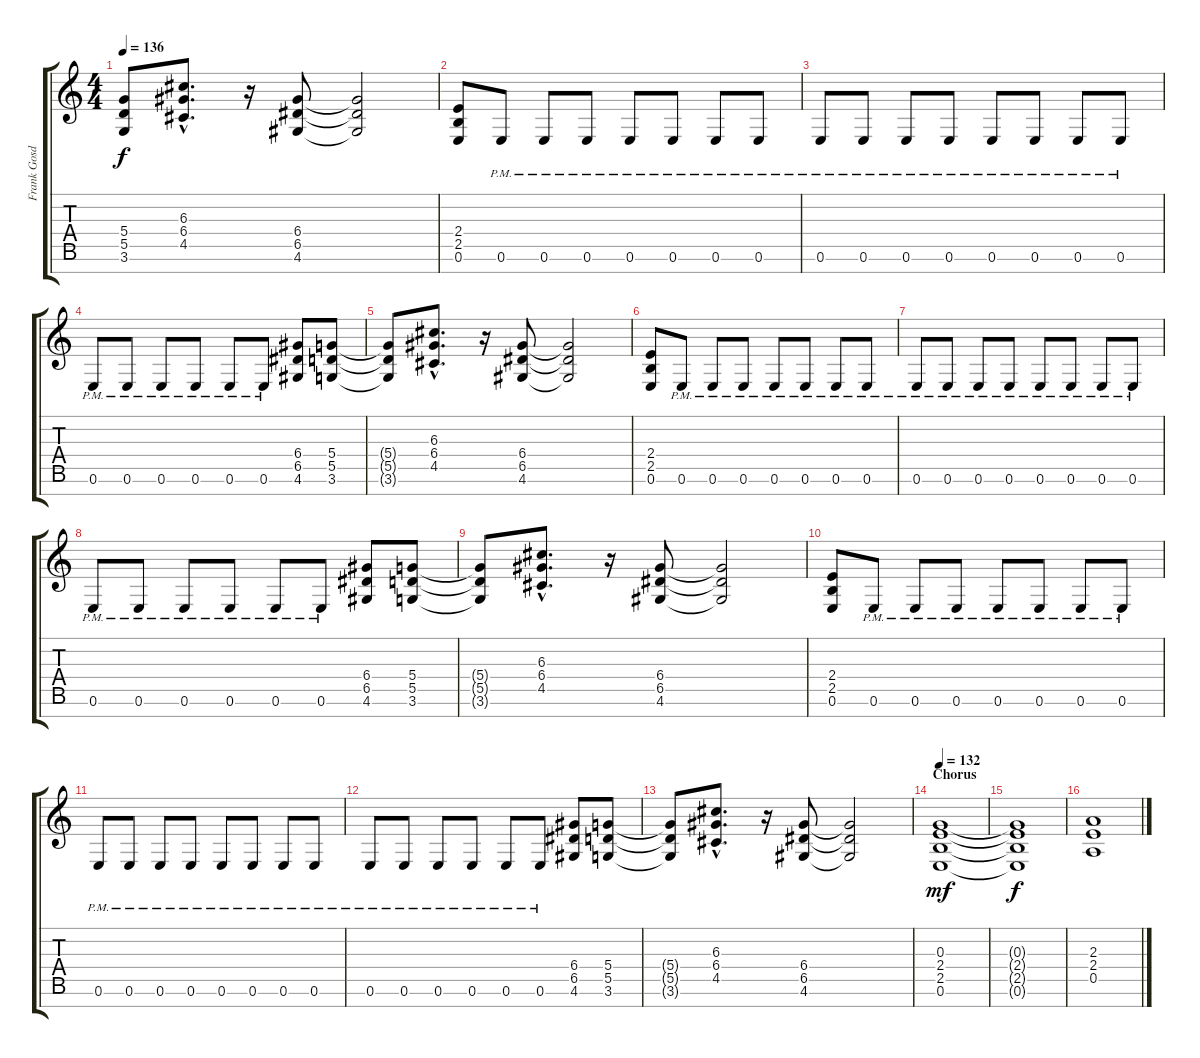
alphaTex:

\track ("Frank Gosdzik" "Frank Gosd") {instrument distortionguitar}
\staff {score tabs}
\tuning (E4 B3 G3 D3 A2 E2 B1) {hide}
\ts (4 4)
\tempo 136
\clef g2
\ks c
(5.4{t} 5.5{t} 3.6{t}).8{dy f} (6.3{hac} 6.4{hac} 4.5{hac}).8{d} r.16 (6.4 6.5 4.6).8 (6.4{t} 6.5{t} 4.6{t}).2 |
(2.4 2.5 0.6).8 0.6{pm}.8 0.6{pm}.8 0.6{pm}.8 0.6{pm}.8 0.6{pm}.8 0.6{pm}.8 0.6{pm}.8 |
0.6{pm}.8 0.6{pm}.8 0.6{pm}.8 0.6{pm}.8 0.6{pm}.8 0.6{pm}.8 0.6{pm}.8 0.6{pm}.8 |
0.6{pm}.8 0.6{pm}.8 0.6{pm}.8 0.6{pm}.8 0.6{pm}.8 0.6{pm}.8 (6.4 6.5 4.6).8 (5.4 5.5 3.6).8 |
(5.4{t} 5.5{t} 3.6{t}).8 (6.3{hac} 6.4{hac} 4.5{hac}).8{d} r.16 (6.4 6.5 4.6).8 (6.4{t} 6.5{t} 4.6{t}).2 |
(2.4 2.5 0.6).8 0.6{pm}.8 0.6{pm}.8 0.6{pm}.8 0.6{pm}.8 0.6{pm}.8 0.6{pm}.8 0.6{pm}.8 |
0.6{pm}.8 0.6{pm}.8 0.6{pm}.8 0.6{pm}.8 0.6{pm}.8 0.6{pm}.8 0.6{pm}.8 0.6{pm}.8 |
0.6{pm}.8 0.6{pm}.8 0.6{pm}.8 0.6{pm}.8 0.6{pm}.8 0.6{pm}.8 (6.4 6.5 4.6).8 (5.4 5.5 3.6).8 |
(5.4{t} 5.5{t} 3.6{t}).8 (6.3{hac} 6.4{hac} 4.5{hac}).8{d} r.16 (6.4 6.5 4.6).8 (6.4{t} 6.5{t} 4.6{t}).2 |
(2.4 2.5 0.6).8 0.6{pm}.8 0.6{pm}.8 0.6{pm}.8 0.6{pm}.8 0.6{pm}.8 0.6{pm}.8 0.6{pm}.8 |
0.6{pm}.8 0.6{pm}.8 0.6{pm}.8 0.6{pm}.8 0.6{pm}.8 0.6{pm}.8 0.6{pm}.8 0.6{pm}.8 |
0.6{pm}.8 0.6{pm}.8 0.6{pm}.8 0.6{pm}.8 0.6{pm}.8 0.6{pm}.8 (6.4 6.5 4.6).8 (5.4 5.5 3.6).8 |
(5.4{t} 5.5{t} 3.6{t}).8 (6.3{hac} 6.4{hac} 4.5{hac}).8{d} r.16 (6.4 6.5 4.6).8 (6.4{t} 6.5{t} 4.6{t}).2 |
\section ("" "Chorus")
\tempo 132
(0.3 2.4 2.5 0.6).1{dy mf} |
(0.3{t} 2.4{t} 2.5{t} 0.6{t}).1{dy f} |
(2.3 2.4 0.5).1
